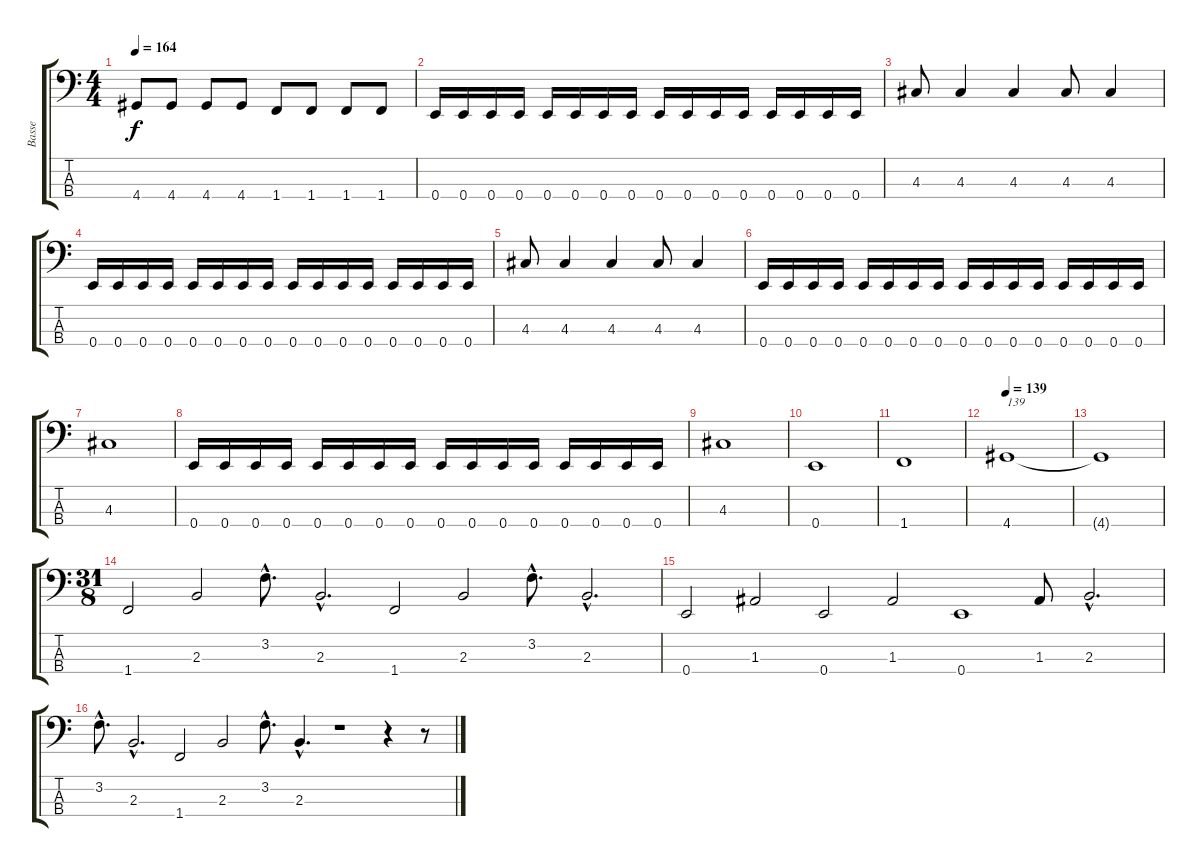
\track ("Basse" "Basse") {instrument electricbassfinger}
\staff {score tabs}
\tuning (G2 D2 A1 E1) {hide}
\ts (4 4)
\tempo 164
\clef f4
\ks c
4.4.8{dy f} 4.4.8 4.4.8 4.4.8 1.4.8 1.4.8 1.4.8 1.4.8 |
0.4.16 0.4.16 0.4.16 0.4.16 0.4.16 0.4.16 0.4.16 0.4.16 0.4.16 0.4.16 0.4.16 0.4.16 0.4.16 0.4.16 0.4.16 0.4.16 |
4.3.8 4.3.4 4.3.4 4.3.8 4.3.4 |
0.4.16 0.4.16 0.4.16 0.4.16 0.4.16 0.4.16 0.4.16 0.4.16 0.4.16 0.4.16 0.4.16 0.4.16 0.4.16 0.4.16 0.4.16 0.4.16 |
4.3.8 4.3.4 4.3.4 4.3.8 4.3.4 |
0.4.16 0.4.16 0.4.16 0.4.16 0.4.16 0.4.16 0.4.16 0.4.16 0.4.16 0.4.16 0.4.16 0.4.16 0.4.16 0.4.16 0.4.16 0.4.16 |
4.3.1 |
0.4.16 0.4.16 0.4.16 0.4.16 0.4.16 0.4.16 0.4.16 0.4.16 0.4.16 0.4.16 0.4.16 0.4.16 0.4.16 0.4.16 0.4.16 0.4.16 |
4.3.1 |
0.4.1 |
1.4.1 |
\tempo 139
4.4.1{txt "139"} |
4.4{t}.1 |
\ts (31 8)
1.4.2{volume 6 instrument distortionguitar} 2.3.2 3.2{hac}.8{d} 2.3{hac}.2{d} 1.4.2 2.3.2 3.2{hac}.8{d} 2.3{hac}.2{d} |
0.4.2 1.3.2 0.4.2 1.3.2 0.4.1 1.3.8 2.3{hac}.2{d} |
3.2{hac}.8{d} 2.3{hac}.2{d} 1.4.2 2.3.2 3.2{hac}.8{d} 2.3{hac}.4{d} r.1 r.4 r.8
